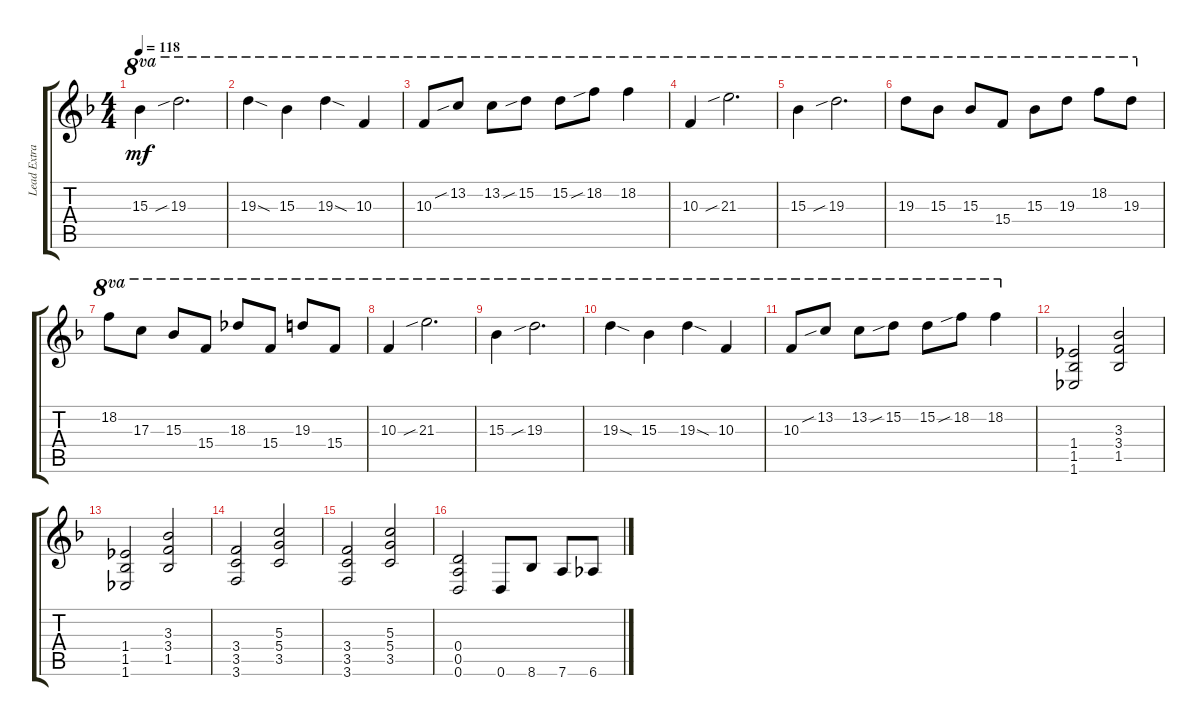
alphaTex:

\track ("Lead Extra" "Lead Extra") {instrument distortionguitar}
\staff {score tabs}
\tuning (E4 B3 G3 D3 A2 D2) {hide}
\ts (4 4)
\tempo 118
\clef g2
\ks f
15.3.4{ot 8va dy mf} 19.3{sib}.2{d ot 8va} |
19.3{sod}.4{ot 8va} 15.3.4{ot 8va} 19.3{sod}.4{ot 8va} 10.3.4{ot 8va} |
10.3.8{ot 8va} 13.2{sib}.8{ot 8va} 13.2.8{ot 8va} 15.2{sib}.8{ot 8va} 15.2.8{ot 8va} 18.2{sib}.8{ot 8va} 18.2.4{ot 8va} |
10.3.4{ot 8va} 21.3{sib}.2{d ot 8va} |
15.3.4{ot 8va} 19.3{sib}.2{d ot 8va} |
19.3.8{ot 8va} 15.3.8{ot 8va} 15.3.8{ot 8va} 15.4.8{ot 8va} 15.3.8{ot 8va} 19.3.8{ot 8va} 18.2.8{ot 8va} 19.3.8{ot 8va} |
18.2.8{ot 8va} 17.3.8{ot 8va} 15.3.8{ot 8va} 15.4.8{ot 8va} 18.3.8{ot 8va} 15.4.8{ot 8va} 19.3.8{ot 8va} 15.4.8{ot 8va} |
10.3.4{ot 8va} 21.3{sib}.2{d ot 8va} |
15.3.4{ot 8va} 19.3{sib}.2{d ot 8va} |
19.3{sod}.4{ot 8va} 15.3.4{ot 8va} 19.3{sod}.4{ot 8va} 10.3.4{ot 8va} |
10.3.8{ot 8va} 13.2{sib}.8{ot 8va} 13.2.8{ot 8va} 15.2{sib}.8{ot 8va} 15.2.8{ot 8va} 18.2{sib}.8{ot 8va} 18.2.4{ot 8va} |
(1.4 1.5 1.6).2 (3.3 3.4 1.5).2 |
(1.4 1.5 1.6).2 (3.3 3.4 1.5).2 |
(3.4 3.5 3.6).2 (5.3 5.4 3.5).2 |
(3.4 3.5 3.6).2 (5.3 5.4 3.5).2 |
(0.4 0.5 0.6).2 0.6.8 8.6.8 7.6.8 6.6.8
